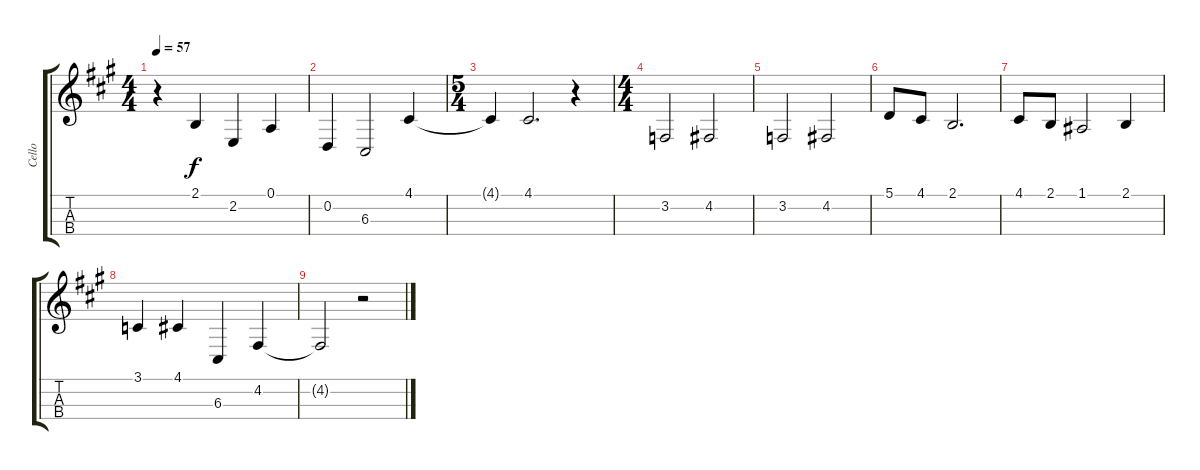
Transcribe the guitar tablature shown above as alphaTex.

\track ("Cello" "Cello") {instrument cello}
\staff {score tabs}
\tuning (A3 D3 G2 C2) {hide}
\ts (4 4)
\tempo 57
\clef g2
\ks a
r.4{dy f} 2.1.4 2.2.4 0.1.4 |
0.2.4 6.3.2 4.1.4 |
\ts (5 4)
4.1{t}.4 4.1.2{d} r.4 |
\ts (4 4)
3.2.2 4.2.2 |
3.2.2 4.2.2 |
5.1.8 4.1.8 2.1.2{d} |
4.1.8 2.1.8 1.1.2 2.1.4 |
3.1.4 4.1.4 6.3.4 4.2.4 |
4.2{t}.2 r.2
